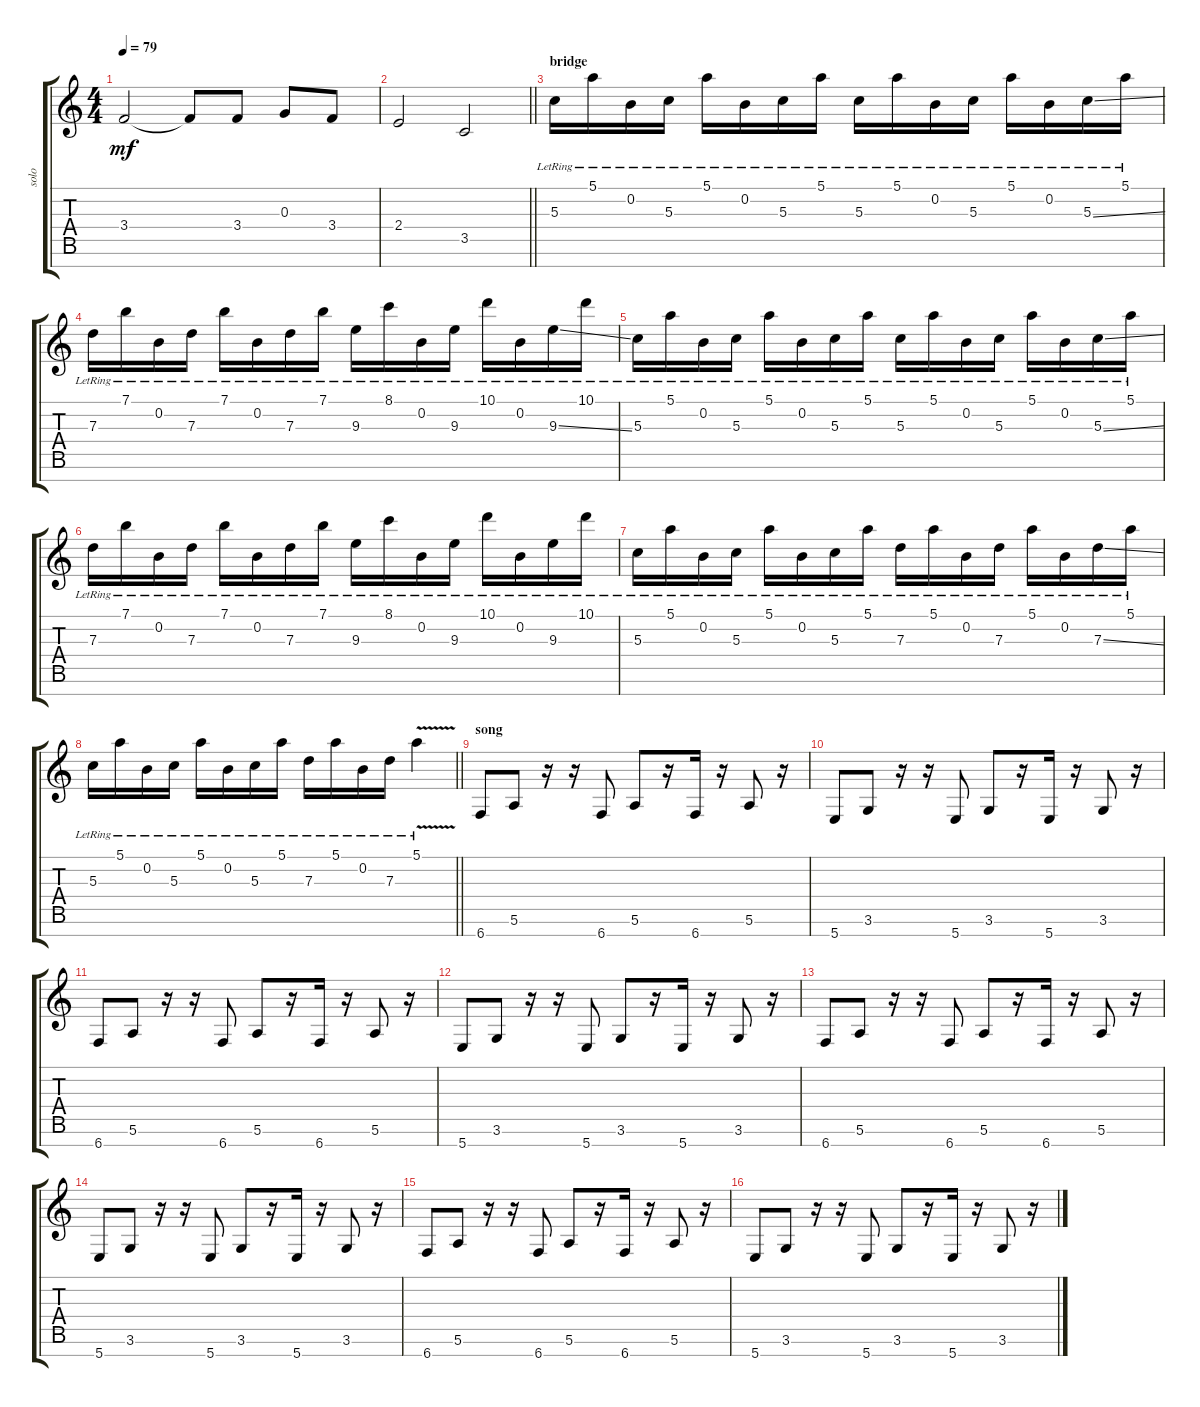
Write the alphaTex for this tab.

\track ("solo" "solo") {instrument distortionguitar}
\staff {score tabs}
\tuning (E4 B3 G3 D3 A2 E2 B1) {hide}
\ts (4 4)
\tempo 79
\clef g2
\ks c
3.4.2{dy mf} 3.4{t}.8 3.4.8 0.3.8 3.4.8 |
\barLineRight lightlight
2.4.2 3.5.2 |
\section ("" "bridge")
5.3{lr}.16 5.1{lr}.16 0.2{lr}.16 5.3{lr}.16 5.1{lr}.16 0.2{lr}.16 5.3{lr}.16 5.1{lr}.16 5.3{lr}.16 5.1{lr}.16 0.2{lr}.16 5.3{lr}.16 5.1{lr}.16 0.2{lr}.16 5.3{ss lr}.16 5.1{lr}.16 |
7.3{lr}.16 7.1{lr}.16 0.2{lr}.16 7.3{lr}.16 7.1{lr}.16 0.2{lr}.16 7.3{lr}.16 7.1{lr}.16 9.3{lr}.16 8.1{lr}.16 0.2{lr}.16 9.3{lr}.16 10.1{lr}.16 0.2{lr}.16 9.3{ss lr}.16 10.1{lr}.16 |
5.3{lr}.16 5.1{lr}.16 0.2{lr}.16 5.3{lr}.16 5.1{lr}.16 0.2{lr}.16 5.3{lr}.16 5.1{lr}.16 5.3{lr}.16 5.1{lr}.16 0.2{lr}.16 5.3{lr}.16 5.1{lr}.16 0.2{lr}.16 5.3{ss lr}.16 5.1{lr}.16 |
7.3{lr}.16 7.1{lr}.16 0.2{lr}.16 7.3{lr}.16 7.1{lr}.16 0.2{lr}.16 7.3{lr}.16 7.1{lr}.16 9.3{lr}.16 8.1{lr}.16 0.2{lr}.16 9.3{lr}.16 10.1{lr}.16 0.2{lr}.16 9.3{lr}.16 10.1{lr}.16 |
5.3{lr}.16 5.1{lr}.16 0.2{lr}.16 5.3{lr}.16 5.1{lr}.16 0.2{lr}.16 5.3{lr}.16 5.1{lr}.16 7.3{lr}.16 5.1{lr}.16 0.2{lr}.16 7.3{lr}.16 5.1{lr}.16 0.2{lr}.16 7.3{ss lr}.16 5.1{lr}.16 |
\barLineRight lightlight
5.3{lr}.16 5.1{lr}.16 0.2{lr}.16 5.3{lr}.16 5.1{lr}.16 0.2{lr}.16 5.3{lr}.16 5.1{lr}.16 7.3{lr}.16 5.1{lr}.16 0.2{lr}.16 7.3{lr}.16 5.1{v lr}.4 |
\section ("" "song")
6.7.8 5.6.8 r.16 r.16 6.7.8 5.6.8 r.16 6.7.16 r.16 5.6.8 r.16 |
5.7.8 3.6.8 r.16 r.16 5.7.8 3.6.8 r.16 5.7.16 r.16 3.6.8 r.16 |
6.7.8 5.6.8 r.16 r.16 6.7.8 5.6.8 r.16 6.7.16 r.16 5.6.8 r.16 |
5.7.8 3.6.8 r.16 r.16 5.7.8 3.6.8 r.16 5.7.16 r.16 3.6.8 r.16 |
6.7.8 5.6.8 r.16 r.16 6.7.8 5.6.8 r.16 6.7.16 r.16 5.6.8 r.16 |
5.7.8 3.6.8 r.16 r.16 5.7.8 3.6.8 r.16 5.7.16 r.16 3.6.8 r.16 |
6.7.8 5.6.8 r.16 r.16 6.7.8 5.6.8 r.16 6.7.16 r.16 5.6.8 r.16 |
5.7.8 3.6.8 r.16 r.16 5.7.8 3.6.8 r.16 5.7.16 r.16 3.6.8 r.16
